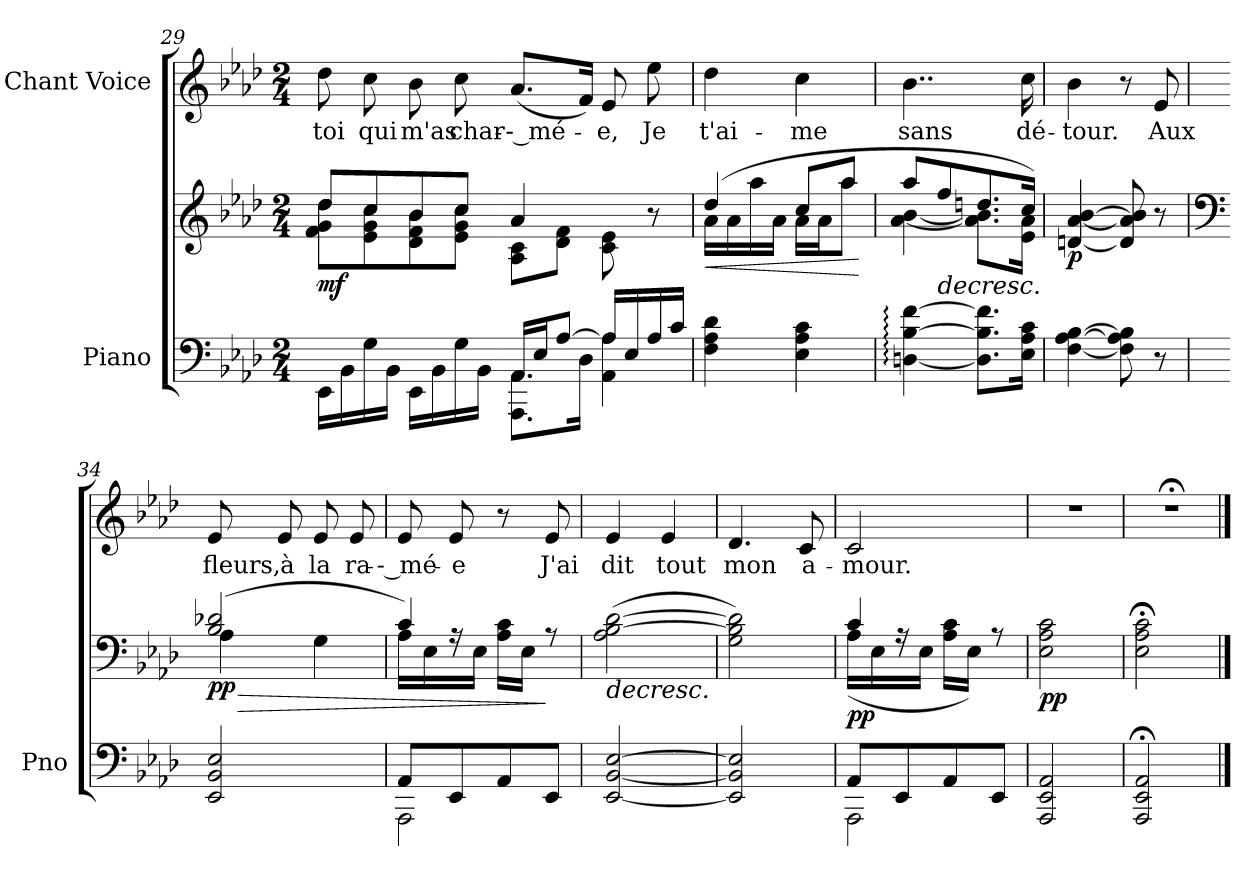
**kern	**kern	**dynam	**kern	**text
*part2	*part2	*part2	*part1	*part1
*staff3	*staff2	*staff2/3	*staff1	*staff1
*I"Piano	*	*	*I"Chant Voice	*
*I'Pno	*	*	*	*
*clefF4	*clefG2	*	*clefG2	*
*k[b-e-a-d-]	*k[b-e-a-d-]	*	*k[b-e-a-d-]	*
*M2/4	*M2/4	*	*M2/4	*
=29	=29	=29	=29	=29
*	*^	*	*	*
!	!	!	!LO:DY:b	!	!LO:LY:b
16EE-\LL	8dd-/L	8f\ 8g\ 8dd-\L	mf	8dd-\	toi
16BB-\	.	.	.	.	.
!	!	!	!	!	!LO:LY:b
16G\	8cc/	8e-\ 8g\ 8cc\	.	8cc\	qui
16BB-\JJ	.	.	.	.	.
!	!	!	!	!	!LO:LY:b
16EE-\LL	8b-/	8d-\ 8f\ 8b-\	.	8b-\	m'as
16BB-\	.	.	.	.	.
!	!	!	!	!	!LO:LY:b
16G\	8cc/J	8e-\ 8g\ 8cc\J	.	8cc\	char-
16BB-\JJ	.	.	.	.	.
!!LO:LB:g=z
=30-	=30-	=30-	=30-	=30-	=30-
*^	*	*	*	*	*
!	!	!	!	!	!	!LO:LY:b
16AA-/LL	8.AAA-\ 8.AA-\L	4a-/	8A-\ 8c\L	.	(<8.a-/L	-- mé-
16E-/J	.	.	.	.	.	.
[8A-/J	.	.	8d-\ 8f\J	.	.	.
.	16D-\Jk	.	.	.	16f/Jk)	.
!	!	!	!	!	!	!LO:LY:b
16A-/LL]	4AA-\ 4A-\	4ryy	8c\ 8e-\	.	8e-/	-e,
16E-/	.	.	.	.	.	.
!	!	!	!	!	!	!LO:LY:b
16A-/	.	.	8r	.	8ee-\	Je
16c/JJ	.	.	.	.	.	.
*v	*v	*	*	*	*	*
=31	=31	=31	=31	=31	=31
!	!	!	!LO:HP:b	!	!LO:LY:b
4F\ 4A-\ 4d-\	(>4dd-/	16a-\LL	<	4dd-\	t'ai-
.	.	16a-\	.	.	.
.	.	16aa-\	.	.	.
.	.	16a-\JJ	.	.	.
!	!	!	!	!	!LO:LY:b
4E-\ 4A-\ 4c\	8cc/L	16a-\LL	.	4cc\	-me
.	.	16a-\J	.	.	.
.	8aa-/J	8aa-\J	.	.	.
*	*v	*v	*	*	*
.	.	[	.	.
=32	=32	=32	=32	=32
*	*^	*	*	*
!	!	!	!	!	!LO:LY:b
[4Dn\: [4B-\: [4f\:	8aa-/L	[4a-\: [4b-\:	.	4..b-\	sans
!	!	!	!LO:HP:b	!	!
.	8ff/	.	>	.	.
8.D\] 8.B-\] 8.f\]L	8.ddn/	8.a-\] 8.b-\]L	.	.	.
!	!	!	!	!	!LO:LY:b
16E-\ 16A-\ 16c\Jk	16cc/Jk)	16e-\ 16a-\Jk	.	16cc\	dé-
=33	=33	=33	=33	=33	=33
!	!	!	!LO:DY:b	!	!LO:LY:b
*	*v	*v	*	*	*
[4F\ [4A-\ [4B-\	[4dn/ [4a-/ [4b-/	p	4b-\	-tour.
8F\] 8A-\] 8B-\]	8d/] 8a-/] 8b-/]	]	8r	.
!	!	!	!	!LO:LY:b
8r	8r	.	8e-/	Aux
=34	=34	=34	=34	=34
*	*clefF4	*	*	*
!	!	!LO:HP:b	!	!LO:LY:b
*	*^	*	*	*
!	!	!	!LO:DY:n=1:b	!	!
2EE-/ 2BB-/ 2E-/	(>2B-/ 2d-X/	4A-\	> pp	8e-/	fleurs,
!	!	!	!	!	!LO:LY:b
.	.	.	.	8e-/	à
!	!	!	!	!	!LO:LY:b
.	.	4G\	.	8e-/	la
!	!	!	!	!	!LO:LY:b
.	.	.	.	8e-/	ra-
!!LO:LB:g=z
=35	=35	=35	=35	=35	=35
*^	*	*	*	*	*
!	!	!	!	!	!	!LO:LY:b
8AA-/L	2AAA-\	4c/)	16A-\LL	.	8e-/	-- mé-
.	.	.	16E-\	.	.	.
!	!	!	!	!	!	!LO:LY:b
8EE-/	.	.	16rA	.	8e-/	-e
.	.	.	16E-\JJ	.	.	.
8AA-/	.	4rFFFyy	16A-\ 16c\LL	.	8r	.
.	.	.	16E-\JJ	.	.	.
!	!	!	!	!	!	!LO:LY:b
8EE-/J	.	.	8rA	]	8e-/	J'ai
*v	*v	*	*	*	*	*
=36	=36	=36	=36	=36	=36
!	!	!	!LO:HP:b	!	!LO:LY:b
*	*v	*v	*	*	*
[2EE-/ [2BB-/ [2E-/	(<2A-\ [2B-\ [2d-\	>	4e-/	dit
!	!	!	!	!LO:LY:b
.	.	.	4e-/	tout
=37	=37	=37	=37	=37
!	!	!	!	!LO:LY:b
2EE-/] 2BB-/] 2E-/]	2G\ 2B-\] 2d-\])	.	4.d-/	mon
!	!	!	!	!LO:LY:b
.	.	.	8c/	a-
=38	=38	=38	=38	=38
*^	*^	*	*	*
!	!	!	!	!LO:DY:b	!	!LO:LY:b
8AA-/L	2AAA-\	4c/	(>16A-\LL	pp	2c/	-mour.
.	.	.	16E-\	.	.	.
8EE-/	.	.	16rA	]	.	.
.	.	.	16E-\JJ	.	.	.
8AA-/	.	4rFFFyy	16A-\ 16c\LL	.	.	.
.	.	.	16E-\JJ)	.	.	.
8EE-/J	.	.	8rA	.	.	.
*v	*v	*	*	*	*	*
=39	=39	=39	=39	=39	=39
!	!	!	!LO:DY:b	!	!
*	*v	*v	*	*	*
2AAA-/ 2EE-/ 2AA-/	2E-\ 2A-\ 2c\	pp	2r	.
=40	=40	=40	=40	=40
2AAA-/;< 2EE-/;< 2AA-/;<	2E-\;< 2A-\;< 2c\;<	.	2r;<	.
==	==	==	==	==
*-	*-	*-	*-	*-
